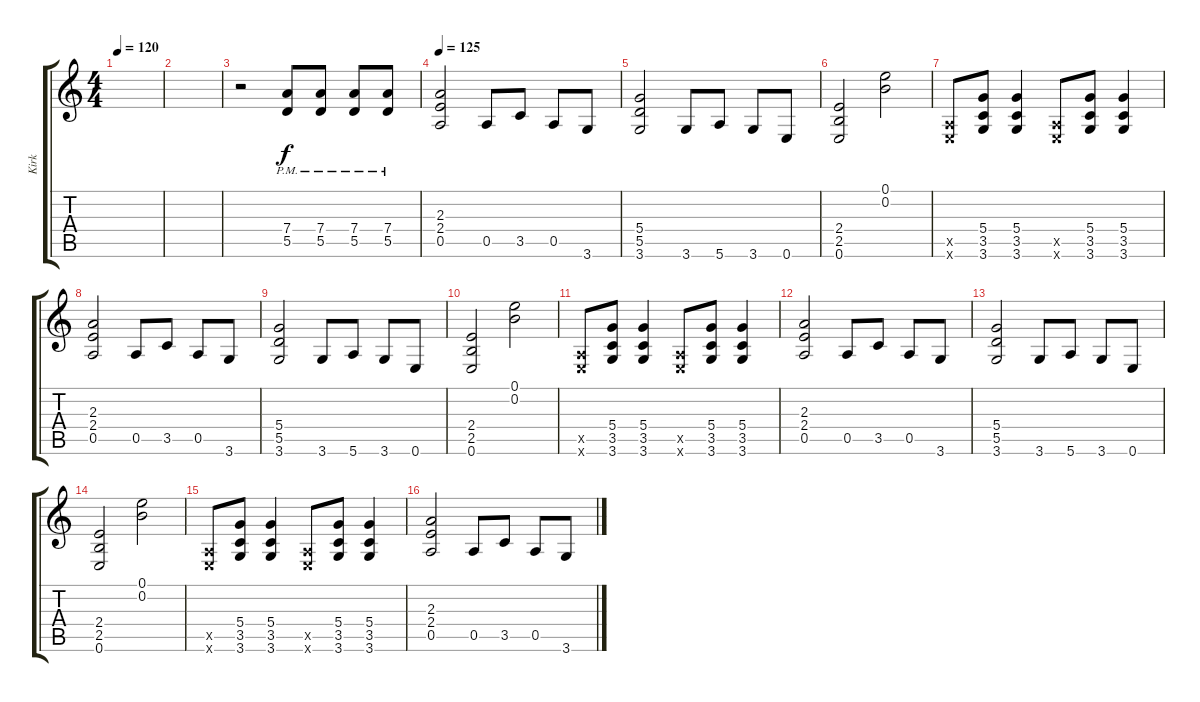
\track ("Kirk" "Kirk") {instrument distortionguitar}
\staff {score tabs}
\tuning (E4 B3 G3 D3 A2 E2) {hide}
\ts (4 4)
\tempo 120
\clef g2
\ks c
|
|
r.2{volume 16} (7.4{pm} 5.5{pm}).8 (7.4{pm} 5.5{pm}).8 (7.4{pm} 5.5{pm}).8 (7.4{pm} 5.5{pm}).8 |
\tempo 125
(2.3 2.4 0.5).2{volume 13} 0.5.8 3.5.8 0.5.8 3.6.8 |
(5.4 5.5 3.6).2 3.6.8 5.6.8 3.6.8 0.6.8 |
(2.4 2.5 0.6).2 (0.1 0.2).2 |
(0.5{x} 0.6{x}).8 (5.4 3.5 3.6).8 (5.4 3.5 3.6).4 (0.5{x} 0.6{x}).8 (5.4 3.5 3.6).8 (5.4 3.5 3.6).4 |
(2.3 2.4 0.5).2 0.5.8 3.5.8 0.5.8 3.6.8 |
(5.4 5.5 3.6).2 3.6.8 5.6.8 3.6.8 0.6.8 |
(2.4 2.5 0.6).2 (0.1 0.2).2 |
(0.5{x} 0.6{x}).8 (5.4 3.5 3.6).8 (5.4 3.5 3.6).4 (0.5{x} 0.6{x}).8 (5.4 3.5 3.6).8 (5.4 3.5 3.6).4 |
(2.3 2.4 0.5).2 0.5.8 3.5.8 0.5.8 3.6.8 |
(5.4 5.5 3.6).2 3.6.8 5.6.8 3.6.8 0.6.8 |
(2.4 2.5 0.6).2 (0.1 0.2).2 |
(0.5{x} 0.6{x}).8 (5.4 3.5 3.6).8 (5.4 3.5 3.6).4 (0.5{x} 0.6{x}).8 (5.4 3.5 3.6).8 (5.4 3.5 3.6).4 |
(2.3 2.4 0.5).2 0.5.8 3.5.8 0.5.8 3.6.8
